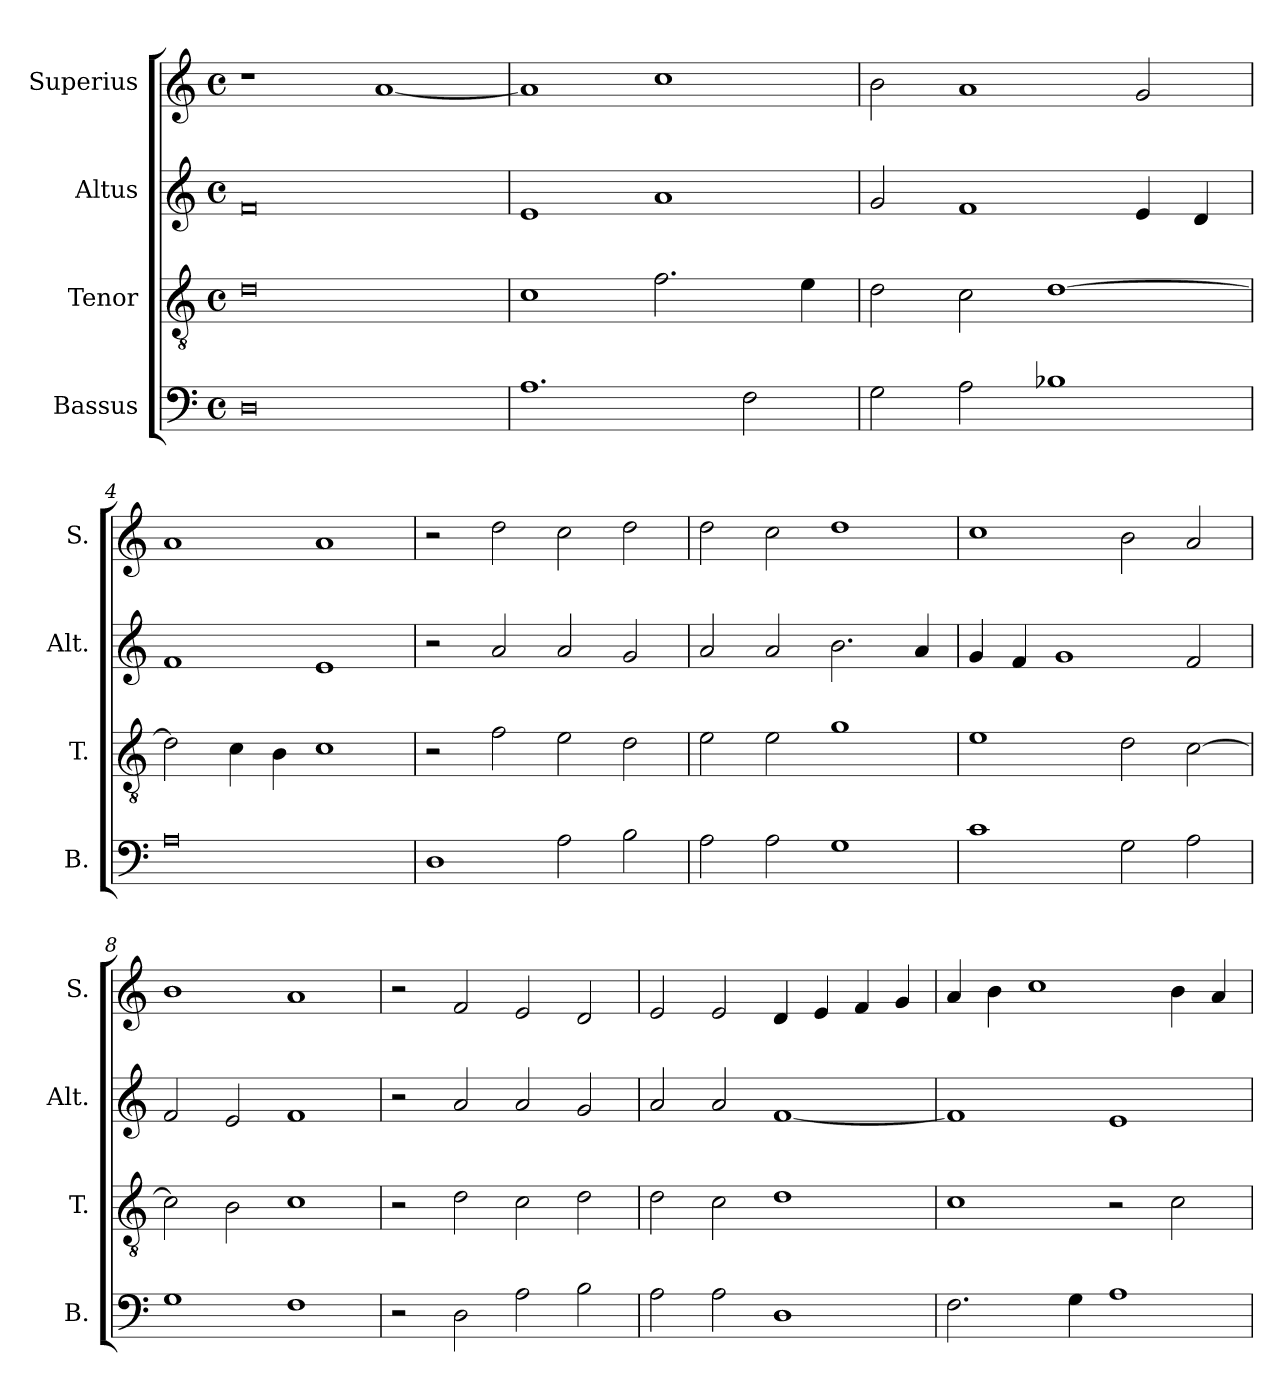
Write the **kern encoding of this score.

**kern	**kern	**kern	**kern
*part4	*part3	*part2	*part1
*staff4	*staff3	*staff2	*staff1
*I"Bassus	*I"Tenor	*I"Altus	*I"Superius
*I'B.	*I'T.	*I'Alt.	*I'S.
!!LO:PB:g=z
*clefF4	*clefGv2	*clefG2	*clefG2
*	*ITrd7c12	*	*
*k[]	*k[]	*k[]	*k[]
*C:	*C:	*C:	*C:
*M4/4	*M4/4	*M4/4	*M4/4
*met(c)	*met(c)	*met(c)	*met(c)
=1	=1	=1	=1
0Di	0Di	0fi	1r
.	.	.	[<1ai
=2	=2	=2	=2
1.Ai	1Ci	1ei	1ai]
.	2.Fi\	1ai	1cci
2Fi\	.	.	.
.	4Ei\	.	.
=3	=3	=3	=3
2Gi\	2Di\	2gi/	2bi\
2Ai\	2Ci\	1fi	1ai
1B-Xi	[>1Di	.	.
.	.	4ei/	2gi/
.	.	4di/	.
=4	=4	=4	=4
0Ai	2Di\]	1fi	1ai
.	4Ci\	.	.
.	4BBi\	.	.
.	1Ci	1ei	1ai
!!LO:LB:g=z
=5	=5	=5	=5
1Di	2r	2r	2r
.	2Fi\	2ai/	2ddi\
2Ai\	2Ei\	2ai/	2cci\
2Bi\	2Di\	2gi/	2ddi\
=6	=6	=6	=6
2Ai\	2Ei\	2ai/	2ddi\
2Ai\	2Ei\	2ai/	2cci\
1Gi	1Gi	2.bi\	1ddi
.	.	4ai/	.
=7	=7	=7	=7
1ci	1Ei	4gi/	1cci
.	.	4fi/	.
.	.	1gi	.
2Gi\	2Di\	.	2bi\
2Ai\	[>2Ci\	2fi/	2ai/
=8	=8	=8	=8
1Gi	2Ci\]	2fi/	1bi
.	2BBi\	2ei/	.
1Fi	1Ci	1fi	1ai
=9	=9	=9	=9
2r	2r	2r	2r
2Di\	2Di\	2ai/	2fi/
2Ai\	2Ci\	2ai/	2ei/
2Bi\	2Di\	2gi/	2di/
!!LO:LB:g=z
=10	=10	=10	=10
2Ai\	2Di\	2ai/	2ei/
2Ai\	2Ci\	2ai/	2ei/
1Di	1Di	[<1fi	4di/
.	.	.	4ei/
.	.	.	4fi/
.	.	.	4gi/
=11	=11	=11	=11
2.Fi\	1Ci	1fi]	4ai/
.	.	.	4bi\
.	.	.	1cci
4Gi\	.	.	.
1Ai	2r	1ei	.
.	2Ci\	.	4bi\
.	.	.	4ai/
=	=	=	=
*-	*-	*-	*-
